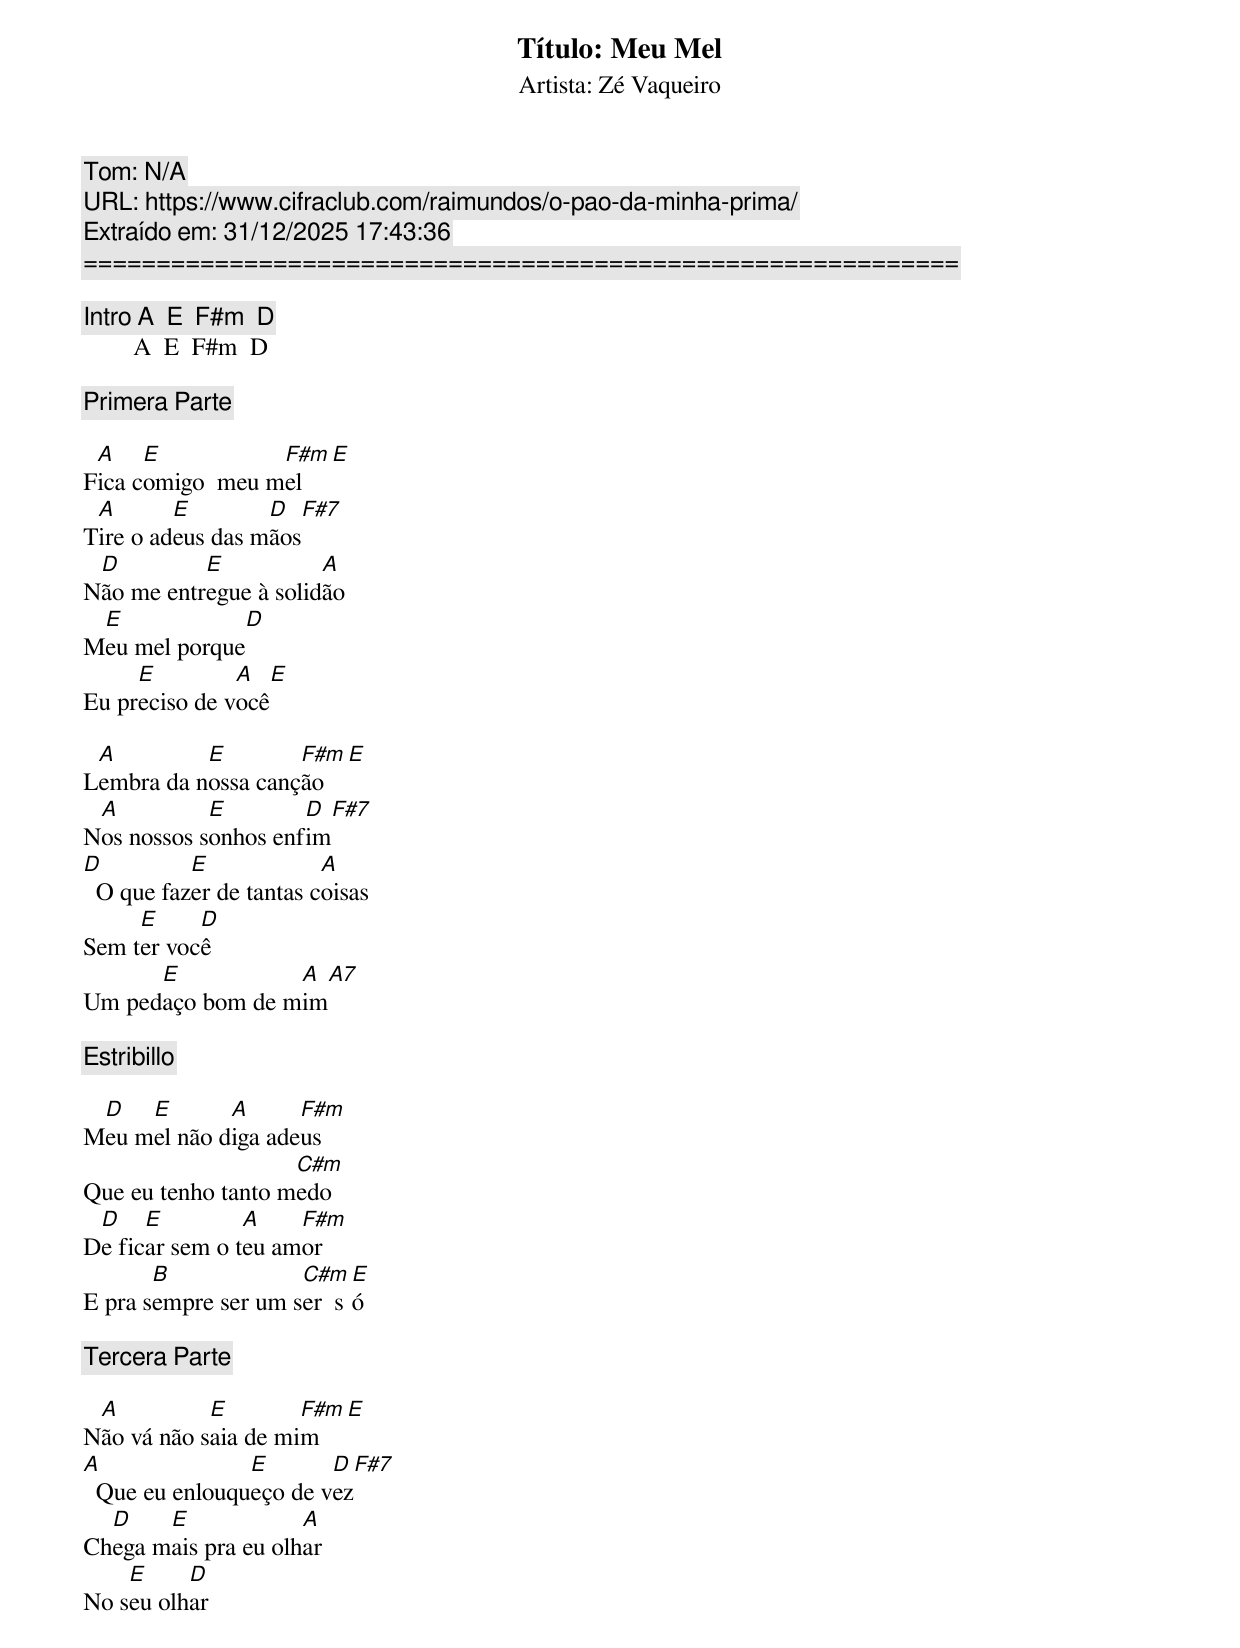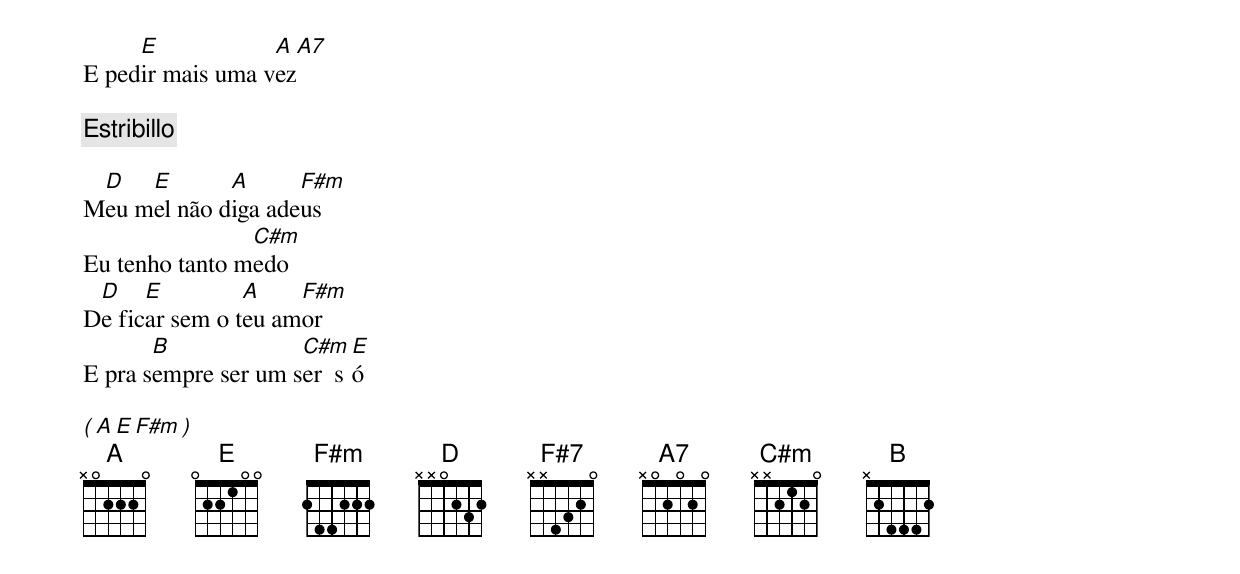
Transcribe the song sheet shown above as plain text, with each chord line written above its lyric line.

Título: Meu Mel
Artista: Zé Vaqueiro
Tom: N/A
URL: https://www.cifraclub.com/raimundos/o-pao-da-minha-prima/
Extraído em: 31/12/2025 17:43:36
============================================================

[Intro] A  E  F#m  D
        A  E  F#m  D

[Primera Parte]

 A    E           F#m  E
Fica comigo  meu mel
 A       E        D   F#7
Tire o adeus das mãos
 D         E           A
Não me entregue à solidão
 E            D
Meu mel porque
     E         A  E
Eu preciso de você

 A         E        F#m  E
Lembra da nossa canção
 A          E        D  F#7
Nos nossos sonhos enfim
D          E             A
  O que fazer de tantas coisas
     E     D
Sem ter você
      E           A  A7
Um pedaço bom de mim

[Estribillo]

 D   E       A      F#m
Meu mel não diga adeus
                    C#m
Que eu tenho tanto medo
 D    E         A    F#m
De ficar sem o teu amor
       B             C#m  E
E pra sempre ser um ser  só

[Tercera Parte]

 A          E        F#m  E
Não vá não saia de mim
A               E       D  F#7
  Que eu enlouqueço de vez
  D    E             A
Chega mais pra eu olhar
    E     D
No seu olhar
     E            A  A7
E pedir mais uma vez

[Estribillo]

 D   E       A      F#m
Meu mel não diga adeus
                C#m
Eu tenho tanto medo
 D    E         A    F#m
De ficar sem o teu amor
       B             C#m  E
E pra sempre ser um ser  só

( A  E  F#m )
